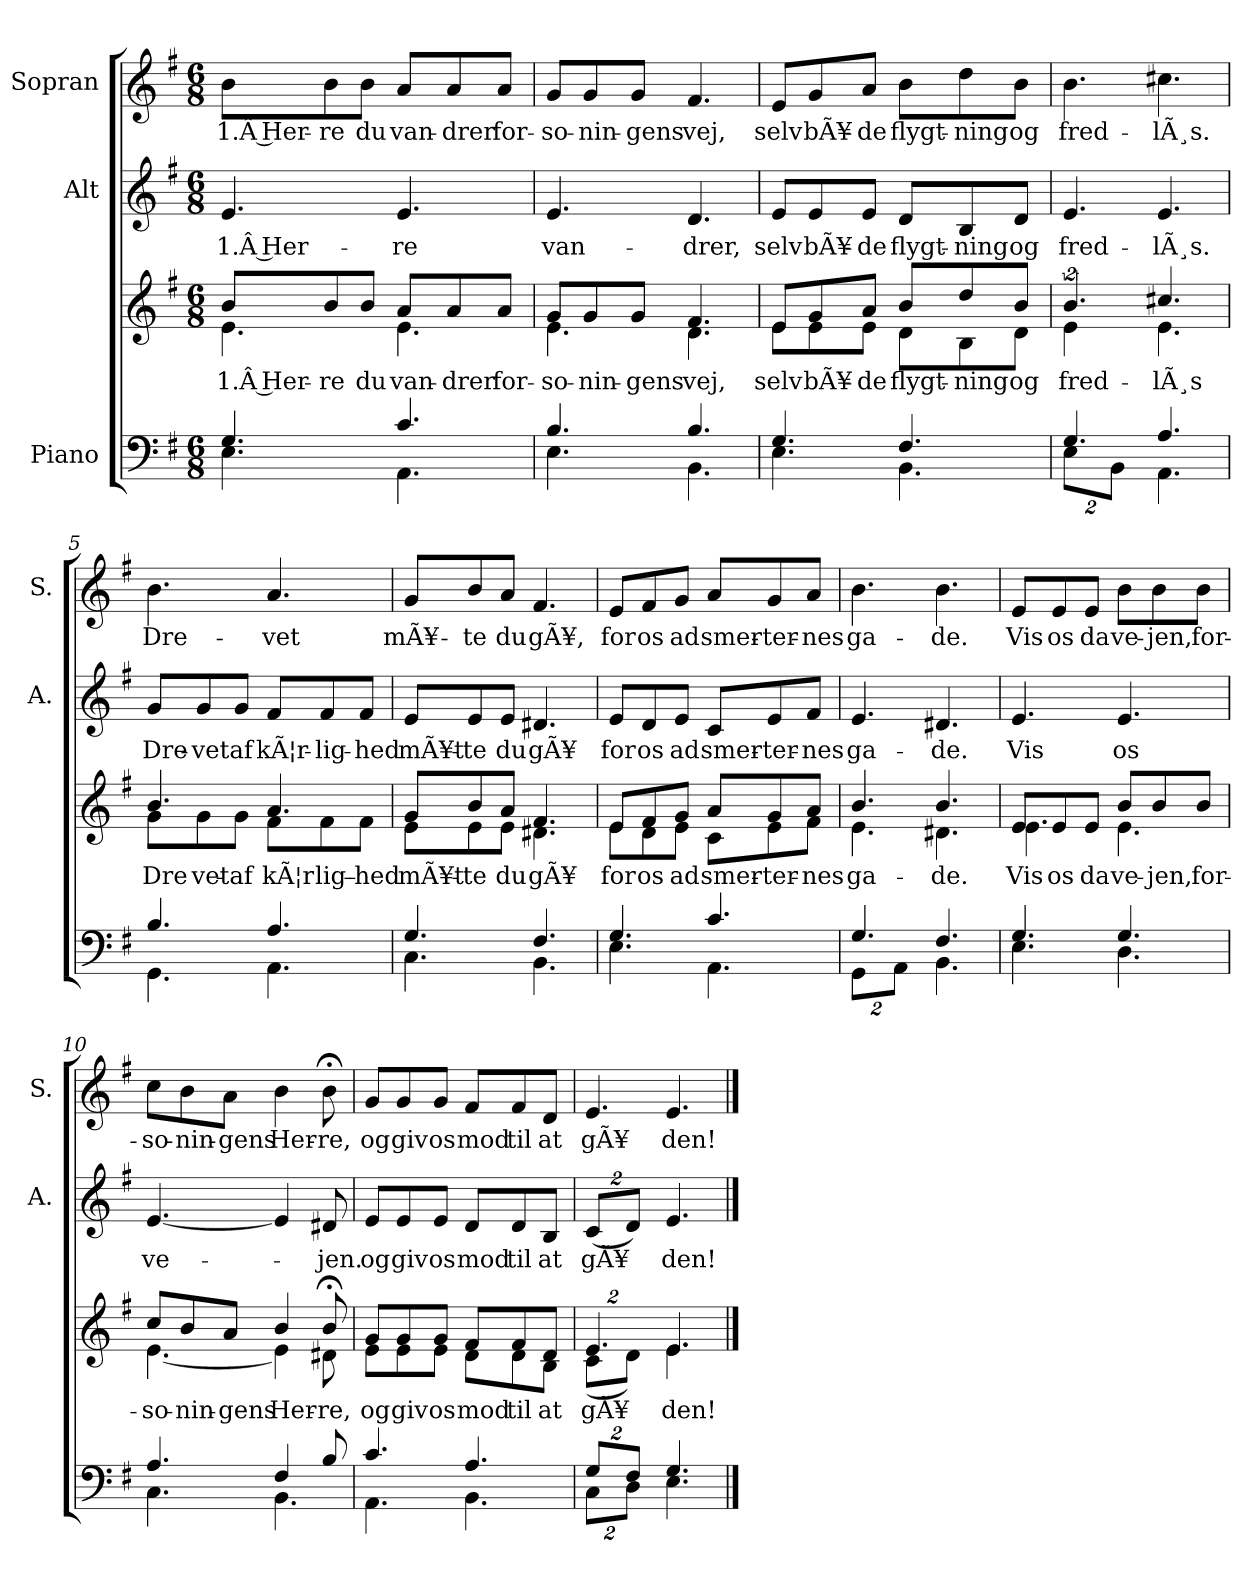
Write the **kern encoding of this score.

**kern	**kern	**text	**kern	**text	**kern	**text
*part3	*part3	*part3	*part2	*part2	*part1	*part1
*staff4	*staff3	*staff3	*staff2	*staff2	*staff1	*staff1
*I"Piano	*	*	*I"Alt	*	*I"Sopran	*
*	*	*	*I'A.	*	*I'S.	*
*clefF4	*clefG2	*	*clefG2	*	*clefG2	*
*k[f#]	*k[f#]	*	*k[f#]	*	*k[f#]	*
*M6/8	*M6/8	*	*M6/8	*	*M6/8	*
=1	=1	=1	=1	=1	=1	=1
*^	*^	*	*	*	*	*
4.G/	4.E\	8b/L	4.e\	1.Â Her-	4.e/	1.Â Her-	8b\L	1.Â Her-
.	.	8b/	.	-re	.	.	8b\	-re
.	.	8b/J	.	du	.	.	8b\J	du
4.c/	4.AA\	8a/L	4.e\	van-	4.e/	-re	8a/L	van-
.	.	8a/	.	-drer	.	.	8a/	-drer
.	.	8a/J	.	for-	.	.	8a/J	for-
=2	=2	=2	=2	=2	=2	=2	=2	=2
4.B/	4.E\	8g/L	4.e\	-so-	4.e/	van-	8g/L	-so-
.	.	8g/	.	-nin-	.	.	8g/	-nin-
.	.	8g/J	.	-gens	.	.	8g/J	-gens
4.B/	4.BB\	4.f#/	4.d\	vej,	4.d/	-drer,	4.f#/	vej,
=3	=3	=3	=3	=3	=3	=3	=3	=3
4.G/	4.E\	8e/L	8e\L	selv	8e/L	selv	8e/L	selv
.	.	8g/	8e\	bÃ¥-	8e/	bÃ¥-	8g/	bÃ¥-
.	.	8a/J	8e\J	-de	8e/J	-de	8a/J	-de
4.F#/	4.BB\	8b/L	8d\L	flygt-	8d/L	flygt-	8b\L	flygt-
.	.	8dd/	8B\	-ning	8B/	-ning	8dd\	-ning
.	.	8b/J	8d\J	og	8d/J	og	8b\J	og
=4	=4	=4	=4	=4	=4	=4	=4	=4
*	*Xbrackettup	*	*	*	*	*	*	*
4.G/	16%3E\L	4.b/	8%3e\	fred-	4.e/	fred-	4.b\	fred-
.	16%3BB\J	.	.	.	.	.	.	.
4.A/	4.AA\	4.cc#X/	4.e\	-lÃ¸s	4.e/	-lÃ¸s.	4.cc#X\	-lÃ¸s.
!!LO:LB:g=z
=5	=5	=5	=5	=5	=5	=5	=5	=5
4.B/	4.GG\	4.b/	8g\L	Dre-	8g/L	Dre-	4.b\	Dre-
.	.	.	8g\	-vet	8g/	-vet	.	.
.	.	.	8g\J	af	8g/J	af	.	.
4.A/	4.AA\	4.a/	8f#\L	kÃ¦r-	8f#/L	kÃ¦r-	4.a/	-vet
.	.	.	8f#\	-lig-	8f#/	-lig-	.	.
.	.	.	8f#\J	-hed	8f#/J	-hed	.	.
=6	=6	=6	=6	=6	=6	=6	=6	=6
4.G/	4.C\	8g/L	8e\L	mÃ¥t-	8e/L	mÃ¥t-	8g/L	mÃ¥-
.	.	8b/	8e\	-te	8e/	-te	8b/	-te
.	.	8a/J	8e\J	du	8e/J	du	8a/J	du
4.F#/	4.BB\	4.f#/	4.d#X\	gÃ¥	4.d#X/	gÃ¥	4.f#/	gÃ¥,
=7	=7	=7	=7	=7	=7	=7	=7	=7
4.G/	4.E\	8e/L	8e\L	for	8e/L	for	8e/L	for
.	.	8f#/	8d\	os	8d/	os	8f#/	os
.	.	8g/J	8e\J	ad	8e/J	ad	8g/J	ad
4.c/	4.AA\	8a/L	8c\L	smer-	8c/L	smer-	8a/L	smer-
.	.	8g/	8e\	-ter-	8e/	-ter-	8g/	-ter-
.	.	8a/J	8f#\J	-nes	8f#/J	-nes	8a/J	-nes
=8	=8	=8	=8	=8	=8	=8	=8	=8
4.G/	16%3GG\L	4.b/	4.e\	ga-	4.e/	ga-	4.b\	ga-
.	16%3AA\J	.	.	.	.	.	.	.
4.F#/	4.BB\	4.b/	4.d#X\	-de.	4.d#X/	-de.	4.b\	-de.
=9	=9	=9	=9	=9	=9	=9	=9	=9
4.G/	4.E\	8e/L	4.e\	Vis	4.e/	Vis	8e/L	Vis
.	.	8e/	.	os	.	.	8e/	os
.	.	8e/J	.	da	.	.	8e/J	da
4.G/	4.D\	8b/L	4.e\	ve-	4.e/	os	8b\L	ve-
.	.	8b/	.	-jen,	.	.	8b\	-jen,
.	.	8b/J	.	for-	.	.	8b\J	for-
!!LO:PB:g=z
=10	=10	=10	=10	=10	=10	=10	=10	=10
4.A/	4.C\	8cc/L	[4.e\	-so-	[4.e/	ve-	8cc\L	-so-
.	.	8b/	.	-nin-	.	.	8b\	-nin-
.	.	8a/J	.	-gens	.	.	8a\J	-gens
4F#/	4.BB\	4b/	4e\]	Her-	4e/]	.	4b\	Her-
8B/	.	8b;</	8d#X\	-re,	8d#X/	-jen.	8b;<\	-re,
=11	=11	=11	=11	=11	=11	=11	=11	=11
4.c/	4.AA\	8g/L	8e\L	og	8e/L	og	8g/L	og
.	.	8g/	8e\	giv	8e/	giv	8g/	giv
.	.	8g/J	8e\J	os	8e/J	os	8g/J	os
4.A/	4.BB\	8f#/L	8d\L	mod	8d/L	mod	8f#/L	mod
.	.	8f#/	8d\	til	8d/	til	8f#/	til
.	.	8d/J	8B\J	at	8B/J	at	8d/J	at
=12	=12	=12	=12	=12	=12	=12	=12	=12
*	*	*	*Xbrackettup	*	*Xbrackettup	*	*	*
16%3G/L	16%3C\L	4.e/	(<16%3c\L	gÃ¥	(<16%3c/L	gÃ¥	4.e/	gÃ¥
16%3F#/J	16%3D\J	.	16%3d\J)	.	16%3d/J)	.	.	.
4.G/	4.E\	4.e/	4.e\	den!	4.e/	den!	4.e/	den!
*v	*v	*	*	*	*	*	*	*
*	*v	*v	*	*	*	*	*
==	==	==	==	==	==	==
*-	*-	*-	*-	*-	*-	*-
